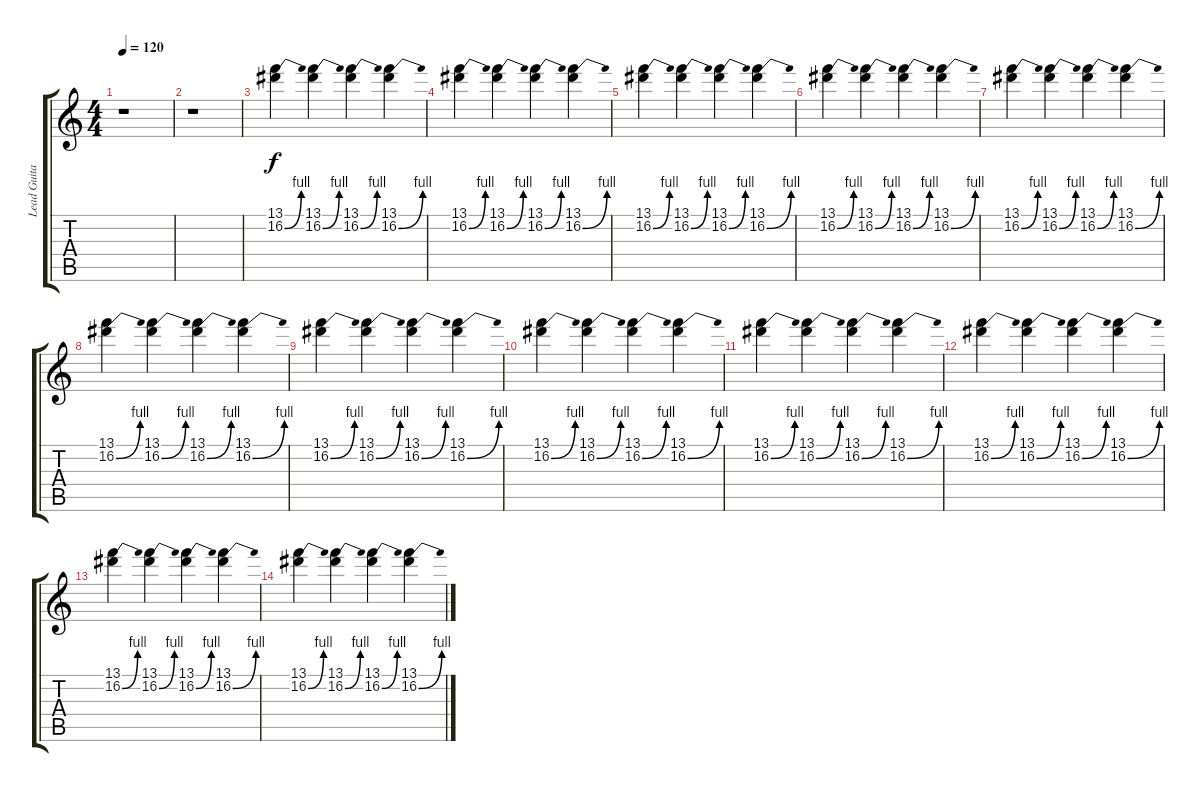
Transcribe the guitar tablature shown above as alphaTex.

\track ("Lead Guitar" "Lead Guita") {instrument electricguitarclean}
\staff {score tabs}
\tuning (E4 B3 G3 D3 A2 E2) {hide}
\ts (4 4)
\tempo 120
\clef g2
\ks c
r.1{dy f} |
r.1 |
(13.1 16.2{be (bend 0 0 60 4)}).4{instrument distortionguitar} (13.1 16.2{be (bend 0 0 60 4)}).4 (13.1 16.2{be (bend 0 0 60 4)}).4 (13.1 16.2{be (bend 0 0 60 4)}).4 |
(13.1 16.2{be (bend 0 0 60 4)}).4 (13.1 16.2{be (bend 0 0 60 4)}).4 (13.1 16.2{be (bend 0 0 60 4)}).4 (13.1 16.2{be (bend 0 0 60 4)}).4 |
(13.1 16.2{be (bend 0 0 60 4)}).4 (13.1 16.2{be (bend 0 0 60 4)}).4 (13.1 16.2{be (bend 0 0 60 4)}).4 (13.1 16.2{be (bend 0 0 60 4)}).4 |
(13.1 16.2{be (bend 0 0 60 4)}).4 (13.1 16.2{be (bend 0 0 60 4)}).4 (13.1 16.2{be (bend 0 0 60 4)}).4 (13.1 16.2{be (bend 0 0 60 4)}).4 |
(13.1 16.2{be (bend 0 0 60 4)}).4 (13.1 16.2{be (bend 0 0 60 4)}).4 (13.1 16.2{be (bend 0 0 60 4)}).4 (13.1 16.2{be (bend 0 0 60 4)}).4 |
(13.1 16.2{be (bend 0 0 60 4)}).4 (13.1 16.2{be (bend 0 0 60 4)}).4 (13.1 16.2{be (bend 0 0 60 4)}).4 (13.1 16.2{be (bend 0 0 60 4)}).4 |
(13.1 16.2{be (bend 0 0 60 4)}).4 (13.1 16.2{be (bend 0 0 60 4)}).4 (13.1 16.2{be (bend 0 0 60 4)}).4 (13.1 16.2{be (bend 0 0 60 4)}).4 |
(13.1 16.2{be (bend 0 0 60 4)}).4 (13.1 16.2{be (bend 0 0 60 4)}).4 (13.1 16.2{be (bend 0 0 60 4)}).4 (13.1 16.2{be (bend 0 0 60 4)}).4 |
(13.1 16.2{be (bend 0 0 60 4)}).4 (13.1 16.2{be (bend 0 0 60 4)}).4 (13.1 16.2{be (bend 0 0 60 4)}).4 (13.1 16.2{be (bend 0 0 60 4)}).4 |
(13.1 16.2{be (bend 0 0 60 4)}).4 (13.1 16.2{be (bend 0 0 60 4)}).4 (13.1 16.2{be (bend 0 0 60 4)}).4 (13.1 16.2{be (bend 0 0 60 4)}).4 |
(13.1 16.2{be (bend 0 0 60 4)}).4 (13.1 16.2{be (bend 0 0 60 4)}).4 (13.1 16.2{be (bend 0 0 60 4)}).4 (13.1 16.2{be (bend 0 0 60 4)}).4 |
(13.1 16.2{be (bend 0 0 60 4)}).4 (13.1 16.2{be (bend 0 0 60 4)}).4 (13.1 16.2{be (bend 0 0 60 4)}).4 (13.1 16.2{be (bend 0 0 60 4)}).4
